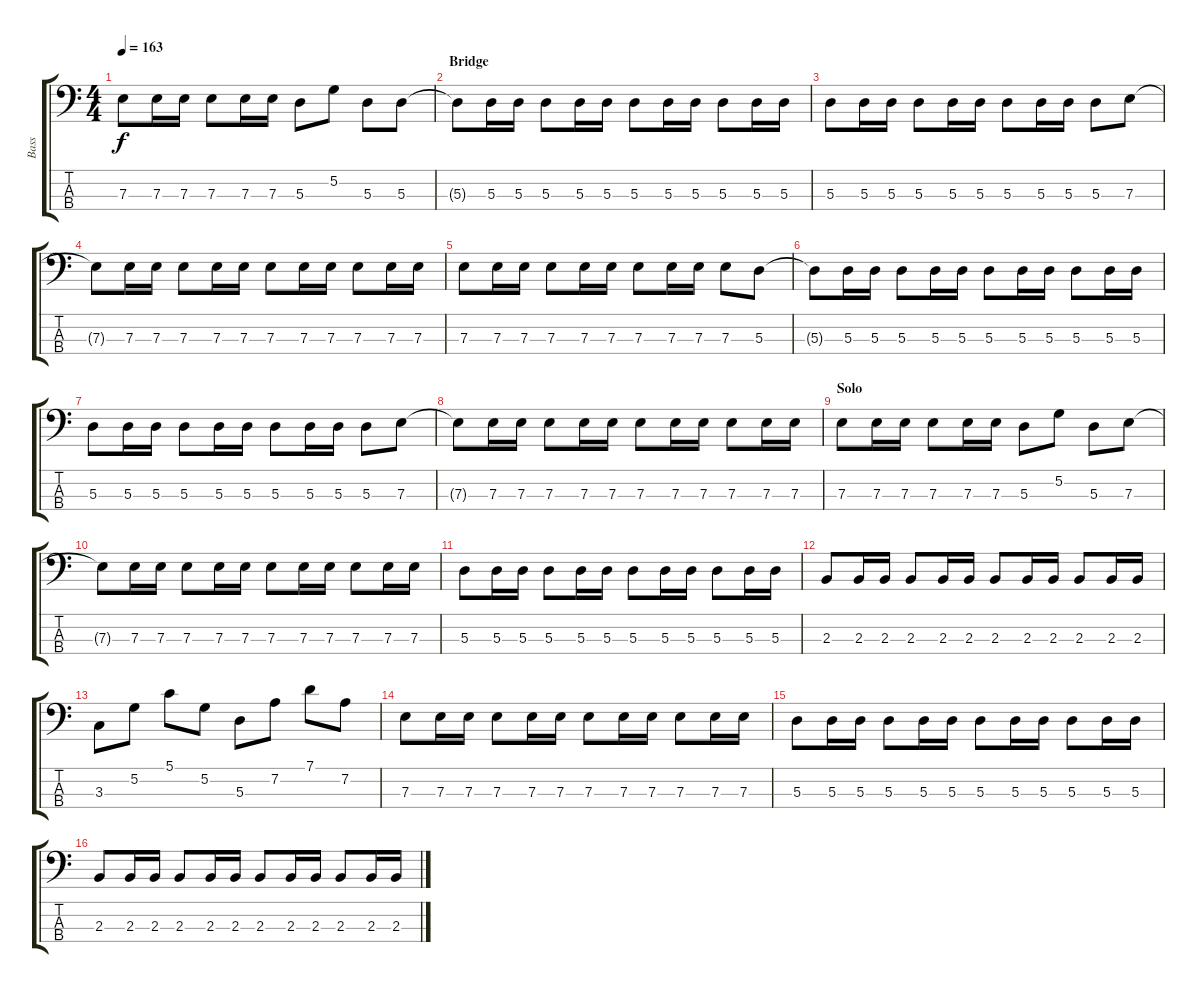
\track ("Bass" "Bass") {instrument synthbass2}
\staff {score tabs}
\tuning (G2 D2 A1 E1) {hide}
\ts (4 4)
\tempo 163
\clef f4
\ks c
7.3.8{dy f} 7.3.16 7.3.16 7.3.8 7.3.16 7.3.16 5.3.8 5.2.8 5.3.8 5.3.8 |
\section ("" "Bridge")
5.3{t}.8 5.3.16 5.3.16 5.3.8 5.3.16 5.3.16 5.3.8 5.3.16 5.3.16 5.3.8 5.3.16 5.3.16 |
5.3.8 5.3.16 5.3.16 5.3.8 5.3.16 5.3.16 5.3.8 5.3.16 5.3.16 5.3.8 7.3.8 |
7.3{t}.8 7.3.16 7.3.16 7.3.8 7.3.16 7.3.16 7.3.8 7.3.16 7.3.16 7.3.8 7.3.16 7.3.16 |
7.3.8 7.3.16 7.3.16 7.3.8 7.3.16 7.3.16 7.3.8 7.3.16 7.3.16 7.3.8 5.3.8 |
5.3{t}.8 5.3.16 5.3.16 5.3.8 5.3.16 5.3.16 5.3.8 5.3.16 5.3.16 5.3.8 5.3.16 5.3.16 |
5.3.8 5.3.16 5.3.16 5.3.8 5.3.16 5.3.16 5.3.8 5.3.16 5.3.16 5.3.8 7.3.8 |
7.3{t}.8 7.3.16 7.3.16 7.3.8 7.3.16 7.3.16 7.3.8 7.3.16 7.3.16 7.3.8 7.3.16 7.3.16 |
\section ("" "Solo")
7.3.8 7.3.16 7.3.16 7.3.8 7.3.16 7.3.16 5.3.8 5.2.8 5.3.8 7.3.8 |
7.3{t}.8 7.3.16 7.3.16 7.3.8 7.3.16 7.3.16 7.3.8 7.3.16 7.3.16 7.3.8 7.3.16 7.3.16 |
5.3.8 5.3.16 5.3.16 5.3.8 5.3.16 5.3.16 5.3.8 5.3.16 5.3.16 5.3.8 5.3.16 5.3.16 |
2.3.8 2.3.16 2.3.16 2.3.8 2.3.16 2.3.16 2.3.8 2.3.16 2.3.16 2.3.8 2.3.16 2.3.16 |
3.3.8 5.2.8 5.1.8 5.2.8 5.3.8 7.2.8 7.1.8 7.2.8 |
7.3.8 7.3.16 7.3.16 7.3.8 7.3.16 7.3.16 7.3.8 7.3.16 7.3.16 7.3.8 7.3.16 7.3.16 |
5.3.8 5.3.16 5.3.16 5.3.8 5.3.16 5.3.16 5.3.8 5.3.16 5.3.16 5.3.8 5.3.16 5.3.16 |
2.3.8 2.3.16 2.3.16 2.3.8 2.3.16 2.3.16 2.3.8 2.3.16 2.3.16 2.3.8 2.3.16 2.3.16
